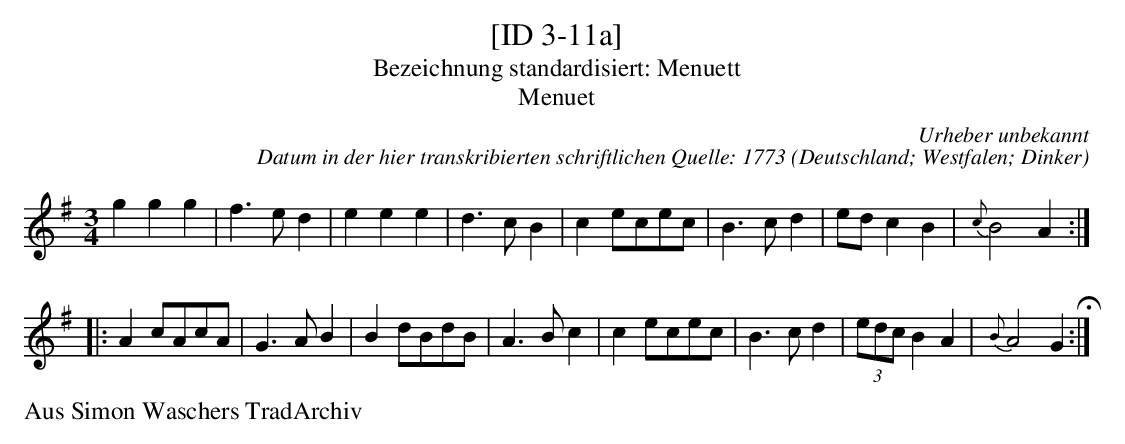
X:1
T:[ID 3-11a]
T:Bezeichnung standardisiert: Menuett
T:Menuet
C:Urheber unbekannt
C:Datum in der hier transkribierten schriftlichen Quelle: 1773
O:Deutschland; Westfalen; Dinker
L:1/8
M:3/4
K:G
g2g2g2 | f3 ed2 | e2e2e2 | d3 cB2 | c2ecec | B3 cd2 | edc2B2 | {c}B4A2 ::
A2cAcA | G3 AB2 | B2dBdB | A3 Bc2 | c2ecec | B3 cd2 | (3edcB2A2 | {B}A4G2 H:|
